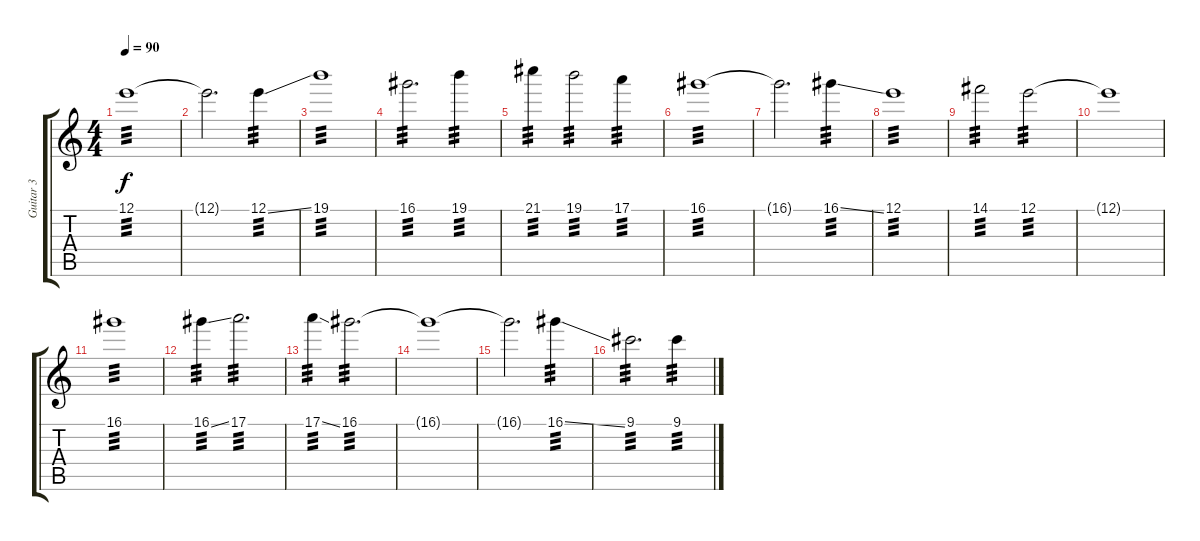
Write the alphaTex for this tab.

\track ("Guitar 3" "Guitar 3") {instrument electricguitarjazz}
\staff {score tabs}
\tuning (E4 B3 G3 D3 A2 E2) {hide}
\ts (4 4)
\tempo 90
\clef g2
\ks c
12.1.1{tp 3 dy f} |
12.1{t}.2{d} 12.1{ss}.4{tp 3} |
19.1.1{tp 3} |
16.1.2{d tp 3} 19.1.4{tp 3} |
21.1.4{tp 3} 19.1.2{tp 3} 17.1.4{tp 3} |
16.1.1{tp 3} |
16.1{t}.2{d} 16.1{ss}.4{tp 3} |
12.1.1{tp 3} |
14.1.2{tp 3} 12.1.2{tp 3} |
12.1{t}.1 |
16.1.1{tp 3} |
16.1{ss}.4{tp 3} 17.1.2{d tp 3} |
17.1{ss}.4{tp 3} 16.1.2{d tp 3} |
16.1{t}.1 |
16.1{t}.2{d} 16.1{ss}.4{tp 3} |
9.1.2{d tp 3} 9.1{ss}.4{tp 3}
